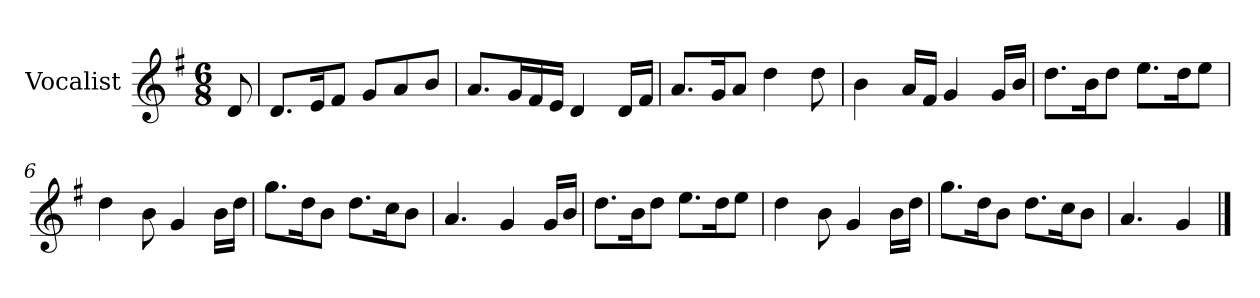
**kern
*part1
*staff1
*I"Vocalist
*k[f#]
*G:
*M6/8
=
8d
=1
8.dL
16eK
8f#J
8gL
8a
8bJ
=2
8.aL
16gL
16f#
16eJJ
4d
16dLL
16f#JJ
=3
8.aL
16gK
8aJ
4dd
8dd
=4
4b
16aLL
16f#JJ
4g
16gLL
16bJJ
=5
8.ddL
16bK
8ddJ
8.eeL
16ddK
8eeJ
=6
4dd
8b
4g
16bLL
16ddJJ
=7
8.ggL
16ddK
8bJ
8.ddL
16ccK
8bJ
=8
4.a
4g
16gLL
16bJJ
=9
8.ddL
16bK
8ddJ
8.eeL
16ddK
8eeJ
=10
4dd
8b
4g
16bLL
16ddJJ
=11
8.ggL
16ddK
8bJ
8.ddL
16ccK
8bJ
=12
4.a
4g
==
*-
